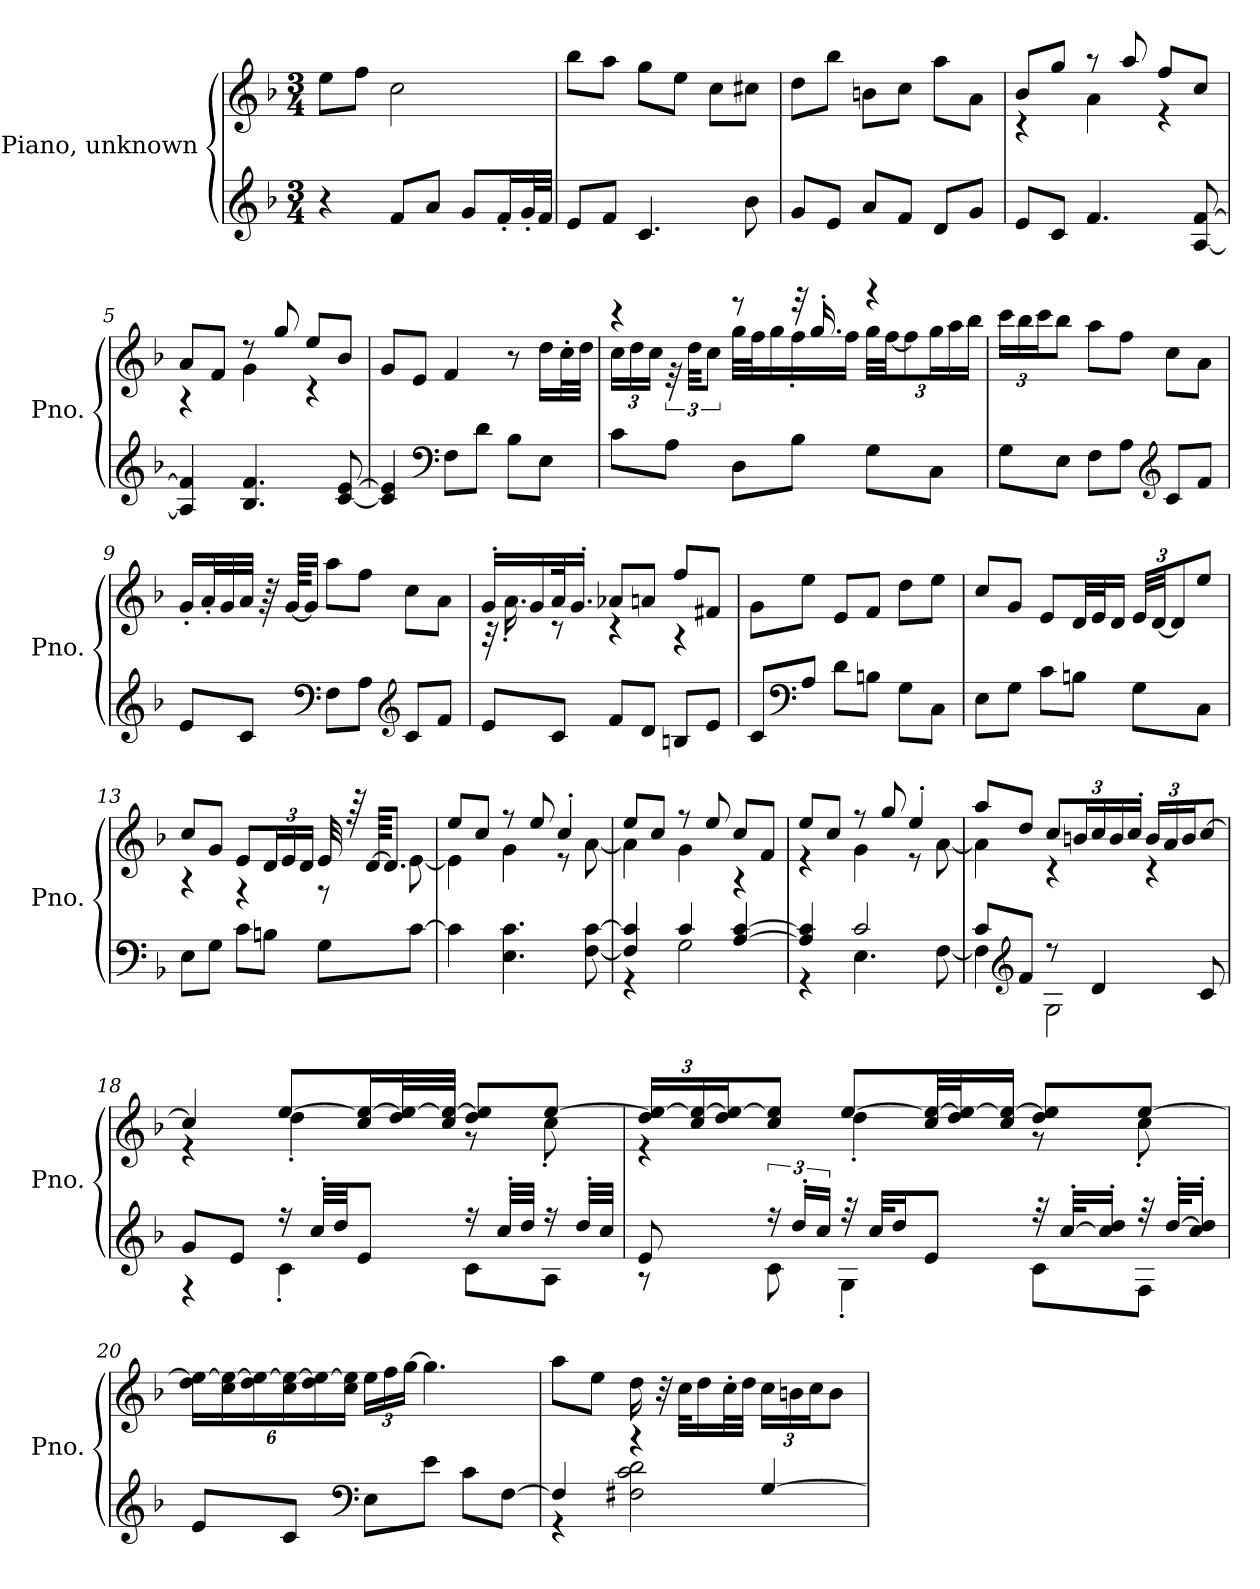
**kern	**kern
*part1	*part1
*staff2	*staff1
*I"Piano, unknown	*
*I'Pno.	*
*clefG2	*clefG2
*k[b-]	*k[b-]
*M3/4	*M3/4
*MM130	*MM130
=1	=1
4r	8ee\L
.	8ff\J
8f/L	2cc\
8a/J	.
8g/L	.
16f'/L	.
32g'/L	.
32f/JJJ	.
=2	=2
8e/L	8bb-\L
8f/J	8aa\J
4.c/	8gg\L
.	8ee\J
.	8cc\L
8b-\	8cc#X\J
=3	=3
8g/L	8dd\L
8e/J	8bb-\J
8a/L	8bn\L
8f/J	8cc\J
8d/L	8aa\L
8g/J	8a\J
=4	=4
*	*^
8e/L	8b-/L	4r
8c/J	8gg/J	.
4.f/	8r	4a\
.	8aa/	.
.	8ff/L	4r
[8A/ [8f/	8cc/J	.
=5	=5	=5
4A/] 4f/]	8a/L	4r
.	8f/J	.
4.B-/ 4.f/	8r	4g\
.	8gg/	.
.	8ee/L	4r
[8c/ [8e/	8b-/J	.
*	*v	*v
!!LO:LB:g=z
=6	=6
4c/] 4e/]	8g/L
.	8e/J
*clefF4	*
8F\L	4f/
8d\J	.
8B-\L	8r
8E\J	16dd\LL
.	32cc'\L
.	32dd\JJJ
=7	=7
*	*^
*	*	*Xbrackettup
8c\L	4r	24cc\LL
.	.	24dd\
.	.	24cc\JJ
*	*	*brackettup
8A\J	.	48r
.	.	48dd\KKL
.	.	12cc\J
8D\L	8r	32gg\LLL
.	.	32ff\J
.	.	16gg\
8B-\J	32r	16ff'\
.	16.gg'/	.
.	.	16ff\JJ
*	*	*Xbrackettup
8G\L	4r	48gg\LLL
.	.	[48ff\JJ
.	.	12ff\]
8C\J	.	24gg\L
.	.	24aa\
.	.	24bb-\JJ
*	*v	*v
=8	=8
8G\L	24ccc\LL
.	24bb-\
.	24ccc\J
8E\J	8bb-\J
8F\L	8aa\L
8A\J	8ff\J
*clefG2	*
8c/L	8cc\L
8f/J	8a\J
!!LO:LB:g=z
=9	=9
8e/L	16g'/LL
.	32a'/L
.	32g/
8c/J	32a/JJJ
.	64r
.	[64g/KKLL
.	16g/JJ]
*clefF4	*
8F\L	8aa\L
8A\J	8ff\J
*clefG2	*
8c/L	8cc\L
8f/J	8a\J
=10	=10
*	*^
8e/L	16g'/LL	32r
.	.	16.a'\
.	16g/	.
8c/J	32a/K	8r
.	16.g'/JJ	.
8f/L	8a-X/L	4r
8d/J	8an/J	.
8Bn/L	8ff/L	4r
8e/J	8f#X/J	.
*	*v	*v
=11	=11
8c/L	8g\L
*clefF4	*
8A/J	8ee\J
8d\L	8e/L
8Bn\J	8f/J
8G\L	8dd\L
8C\J	8ee\J
!!LO:LB:g=z
=12	=12
8E\L	8cc/L
8G\J	8g/J
8c\L	8e/L
8Bn\J	32d/LL
.	32e/J
.	16d/JJ
8G\L	48e/LLL
.	[48d/JJ
.	12d/]
8C\J	8ee/J
=13	=13
*	*^
8E\L	8cc/L	4r
8G\J	8g/J	.
8c\L	8e/L	4r
8Bn\J	24d/L	.
.	24e/	.
.	24d/JJ	.
8G\L	32e/	8r
.	64r	.
.	[64d/KKKL	.
.	8.d/J]	.
[8c\J	.	[8e\
=14	=14	=14
4c\]	8ee/L	4e\]
.	8cc/J	.
4.E\ 4.c\	8r	4g\
.	8ee/	.
.	4cc'/	8r
[8F\ [8c\	.	[8a\
=15	=15	=15
*^	*	*
4F/] 4c/]	4r	8ee/L	4a\]
.	.	8cc/J	.
4c/	2G\	8r	4g\
.	.	8ee/	.
[4A/ [4c/	.	8cc/L	4r
.	.	8f/J	.
!!LO:LB:g=z	!!
=16	=16	=16	=16
4A/] 4c/]	4r	8ee/L	4r
.	.	8cc/J	.
2c/	4.E\	8r	4g\
.	.	8gg/	.
.	.	4ee'/	8r
.	[8F\	.	[8a\
=17	=17	=17	=17
8c/L	4F\]	8aa/L	4a\]
*clefG2	*	*	*
8f/J	.	8dd/J	.
8r	2G\	12cc/L	4r
.	.	24bn/L	.
4d/	.	24cc/	.
.	.	24b/	.
.	.	24cc'/JJ	.
.	.	24b/LL	4r
.	.	24a/	.
.	.	24b/J	.
8c/	.	[8cc/J	.
=18	=18	=18	=18
8g/L	4r	4cc/]	4r
8e/J	.	.	.
16r	4c'\	[8ee/L	4dd'\
32cc'/LLL	.	.	.
32dd/JJ	.	.	.
8e/J	.	16cc/ 16ee/_L	.
.	.	32dd/ 32ee/_L	.
.	.	32cc/ 32ee/_JJJ	.
16r	8c\L	8dd/ 8ee/]L	8r
32cc'/LLL	.	.	.
32dd/JJJ	.	.	.
16r	8A\J	[8ee/J	8cc'\
32dd'/LLL	.	.	.
32cc/JJJ	.	.	.
!!LO:LB:g=z	!!
=19	=19	=19	=19
8e/	8r	24dd/ 24ee/_LL	4r
.	.	24cc/ 24ee/_	.
.	.	24dd/ 24ee/_J	.
24r	8c\	8cc/ 8ee/]J	.
24dd'/LL	.	.	.
24cc/JJ	.	.	.
32r	4G'\	[8ee/L	4dd'\
32cc/KLL	.	.	.
16dd/J	.	.	.
8e/J	.	32cc/ 32ee/_LL	.
.	.	32dd/ 32ee/_J	.
.	.	16cc/ 16ee/_JJ	.
32r	8c\L	8dd/ 8ee/]L	8r
[32cc'/KLL	.	.	.
16cc/]' 16dd/'JJ	.	.	.
32r	8F\J	[8ee/J	8cc'\
[32dd'/KLL	.	.	.
16cc/' 16dd/]'JJ	.	.	.
*v	*v	*	*
*	*v	*v
=20	=20
8e/L	24dd\ 24ee\_LL
.	24cc\ 24ee\_
.	24dd\ 24ee\_
8c/J	24cc\ 24ee\_
.	24dd\ 24ee\_
.	24cc\ 24ee\]JJ
*clefF4	*
8E\L	24ee\LL
.	24ff\
.	[24gg\JJ
8e\J	4.gg\]
8c\L	.
[8F\J	.
!!LO:PB:g=z
=21	=21
*^	*
4F/]	4r	8aa\L
.	.	8ee\J
4r	2F#X\ 2c\ 2d\	16dd\
.	.	32r
.	.	32cc\KLL
.	.	16dd\
.	.	32cc'\L
.	.	32dd\JJJ
[4G/	.	24cc\LL
.	.	24bn\
.	.	24cc\J
.	.	8b\J
*v	*v	*
=	=
*-	*-
